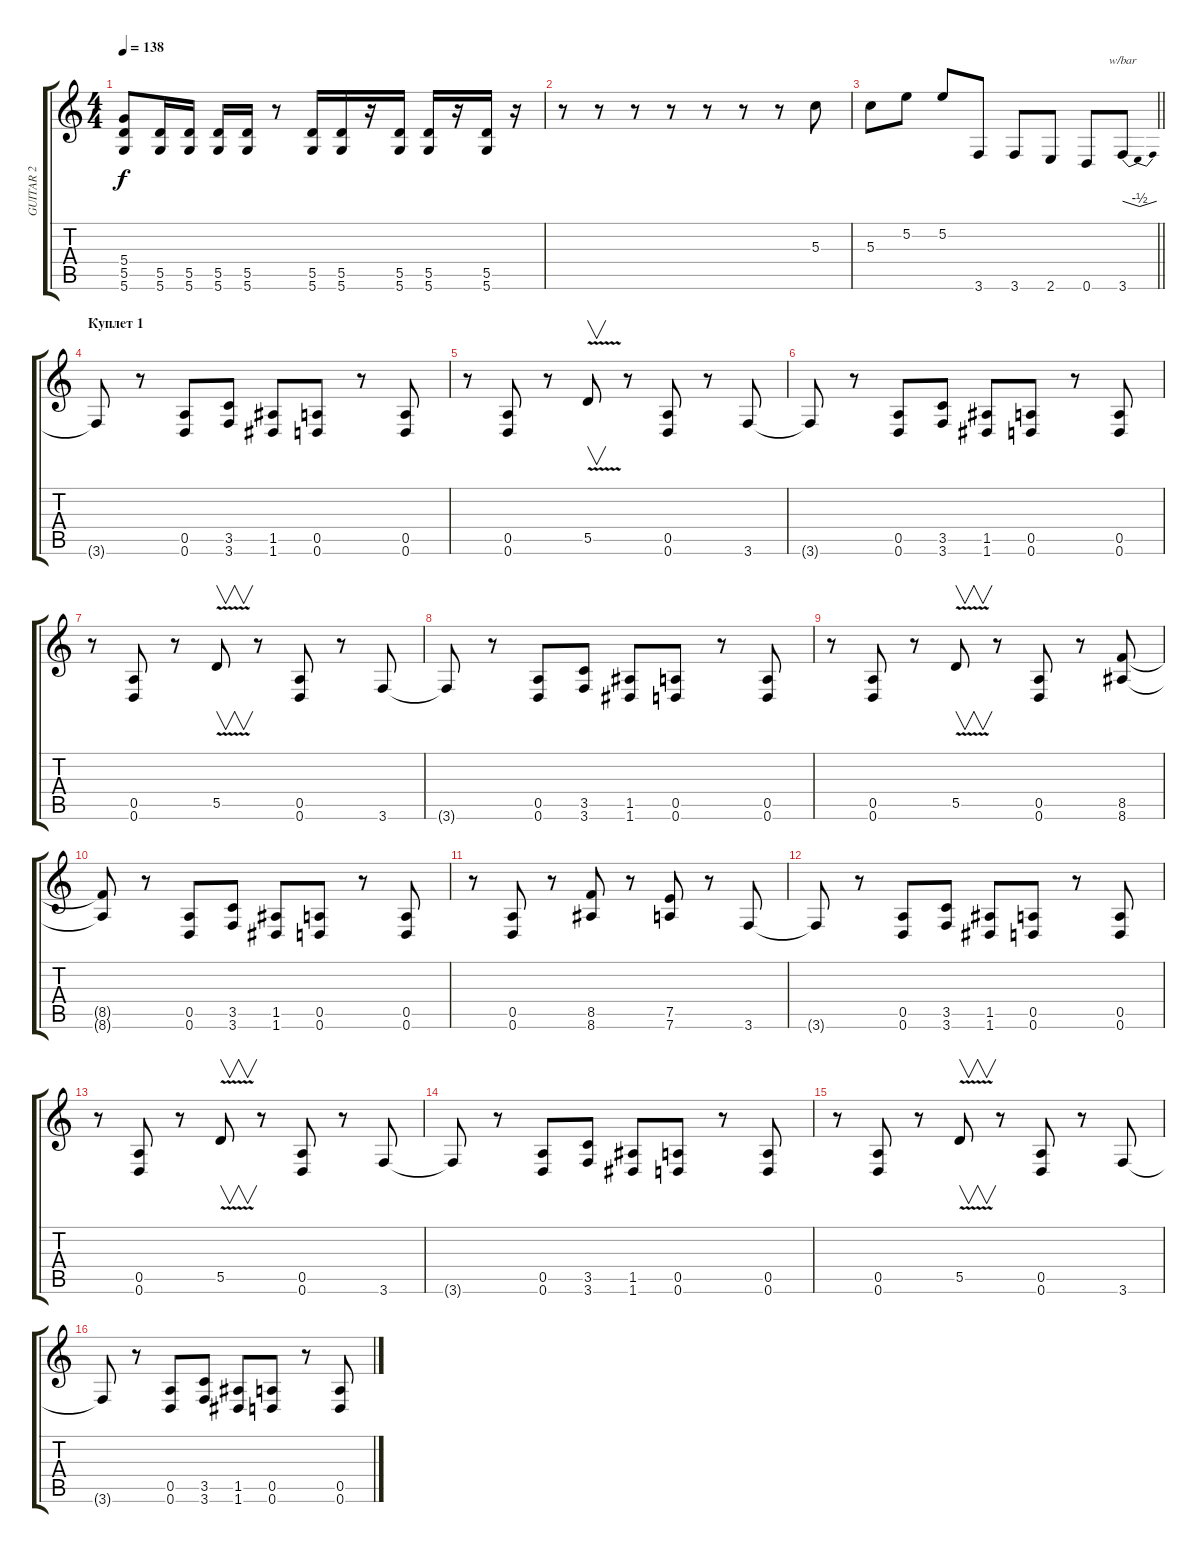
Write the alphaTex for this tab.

\track ("GUITAR 2" "GUITAR 2") {instrument overdrivenguitar}
\staff {score tabs}
\tuning (E4 B3 G3 D3 A2 D2) {hide}
\ts (4 4)
\tempo 138
\clef g2
\ks c
(5.4 5.5 5.6).8{dy f} (5.5 5.6).16 (5.5 5.6).16 (5.5 5.6).16 (5.5 5.6).16 r.8 (5.5 5.6).16 (5.5 5.6).16 r.16 (5.5 5.6).16 (5.5 5.6).16 r.16 (5.5 5.6).16 r.16 |
r.8 r.8 r.8 r.8 r.8 r.8 r.8 5.3.8 |
\barLineRight lightlight
5.3.8 5.2.8 5.2.8 3.6.8 3.6.8 2.6.8 0.6.8 3.6.8{tbe (dip default 0 0 30 -2 60 0)} |
\section ("" "Куплет 1")
3.6{t}.8 r.8 (0.5 0.6).8 (3.5 3.6).8 (1.5 1.6).8 (0.5 0.6).8 r.8 (0.5 0.6).8 |
r.8 (0.5 0.6).8 r.8 5.5{v}.8{v} r.8 (0.5 0.6).8 r.8 3.6.8 |
3.6{t}.8 r.8 (0.5 0.6).8 (3.5 3.6).8 (1.5 1.6).8 (0.5 0.6).8 r.8 (0.5 0.6).8 |
r.8 (0.5 0.6).8 r.8 5.5{v}.8{v} r.8 (0.5 0.6).8 r.8 3.6.8 |
3.6{t}.8 r.8 (0.5 0.6).8 (3.5 3.6).8 (1.5 1.6).8 (0.5 0.6).8 r.8 (0.5 0.6).8 |
r.8 (0.5 0.6).8 r.8 5.5{v}.8{v} r.8 (0.5 0.6).8 r.8 (8.5 8.6).8 |
(8.5{t} 8.6{t}).8 r.8 (0.5 0.6).8 (3.5 3.6).8 (1.5 1.6).8 (0.5 0.6).8 r.8 (0.5 0.6).8 |
r.8 (0.5 0.6).8 r.8 (8.5 8.6).8 r.8 (7.5 7.6).8 r.8 3.6.8 |
3.6{t}.8 r.8 (0.5 0.6).8 (3.5 3.6).8 (1.5 1.6).8 (0.5 0.6).8 r.8 (0.5 0.6).8 |
r.8 (0.5 0.6).8 r.8 5.5{v}.8{v} r.8 (0.5 0.6).8 r.8 3.6.8 |
3.6{t}.8 r.8 (0.5 0.6).8 (3.5 3.6).8 (1.5 1.6).8 (0.5 0.6).8 r.8 (0.5 0.6).8 |
r.8 (0.5 0.6).8 r.8 5.5{v}.8{v} r.8 (0.5 0.6).8 r.8 3.6.8 |
3.6{t}.8 r.8 (0.5 0.6).8 (3.5 3.6).8 (1.5 1.6).8 (0.5 0.6).8 r.8 (0.5 0.6).8
